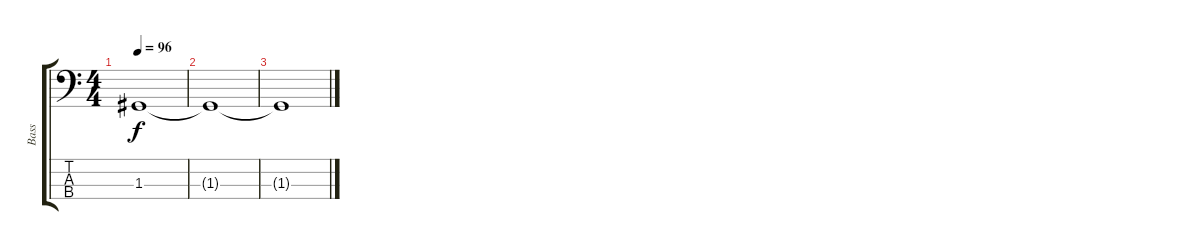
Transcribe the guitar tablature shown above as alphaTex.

\track ("Bass" "Bass") {instrument electricbassfinger}
\staff {score tabs}
\tuning (F2 C2 G1 C1) {hide}
\ts (4 4)
\tempo 96
\clef f4
\ks c
1.3{t}.1{dy f} |
1.3{t}.1 |
1.3{t}.1
